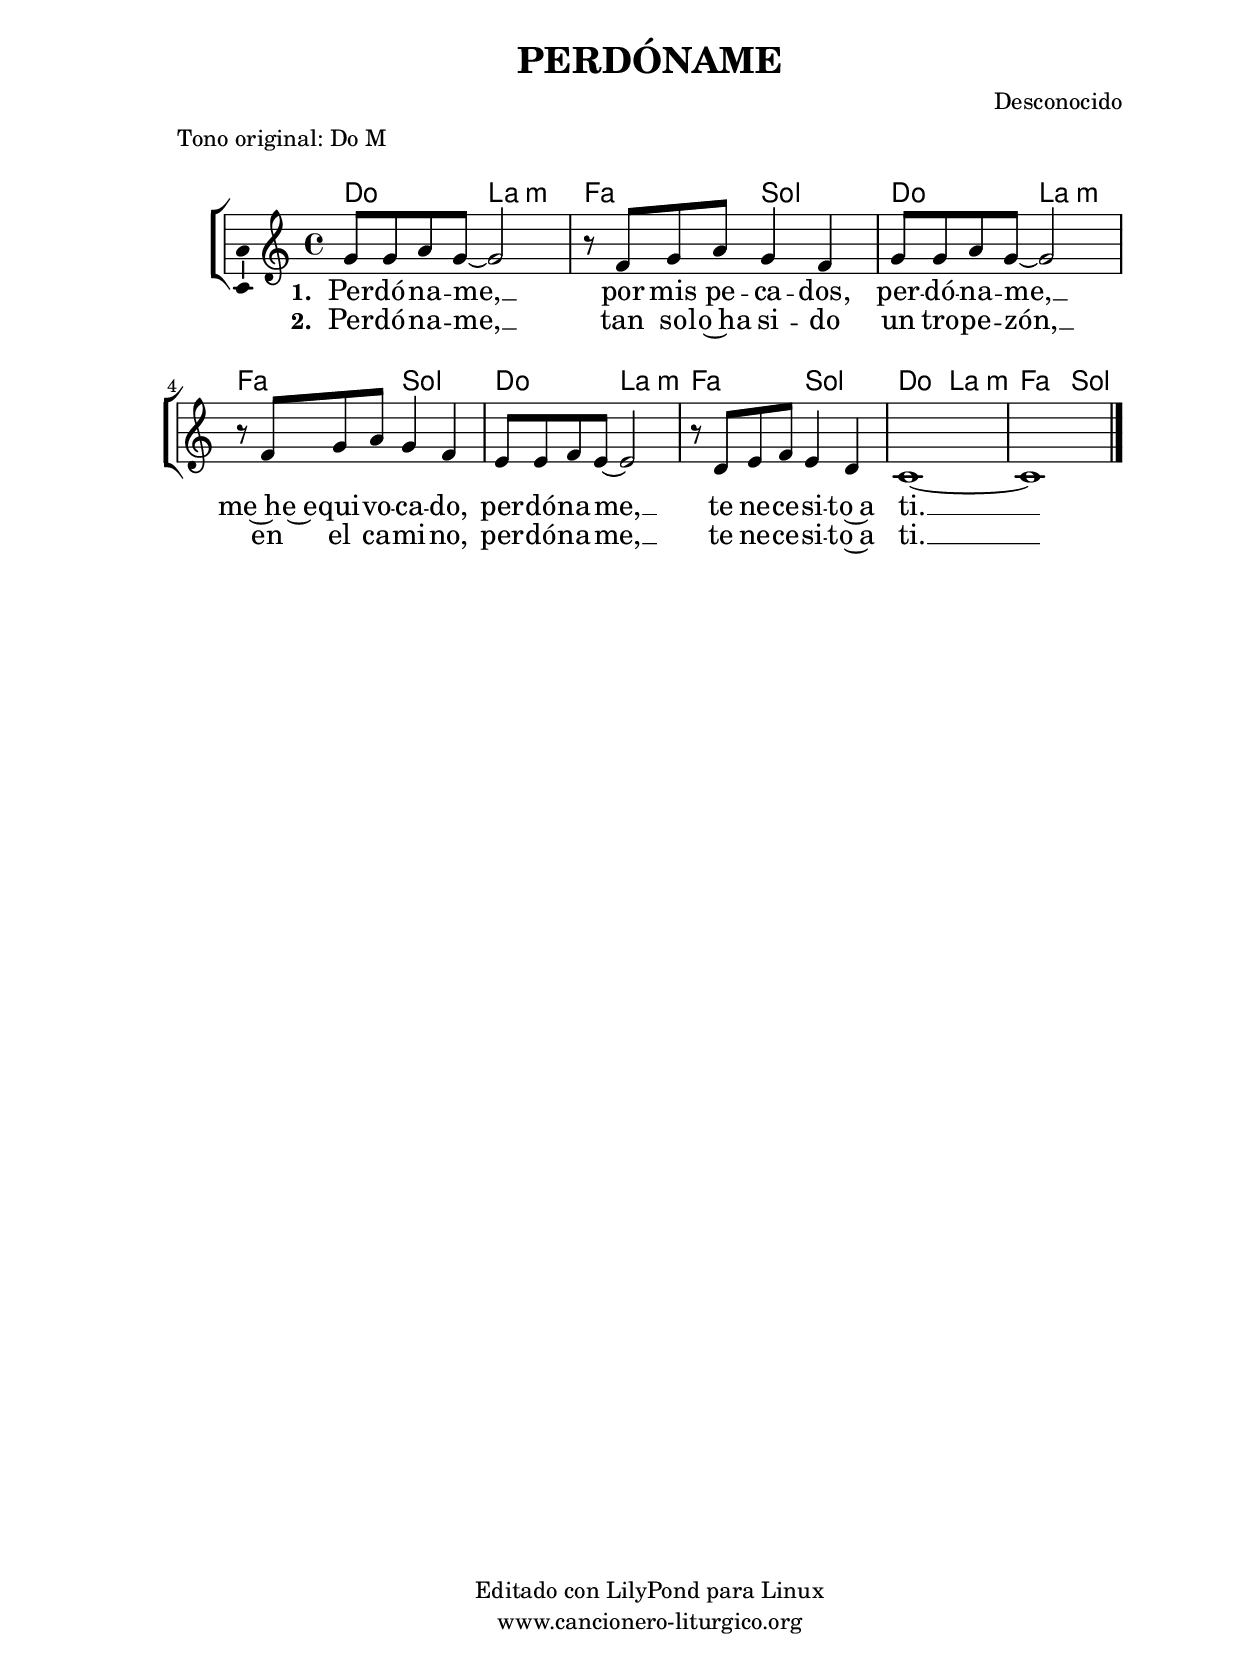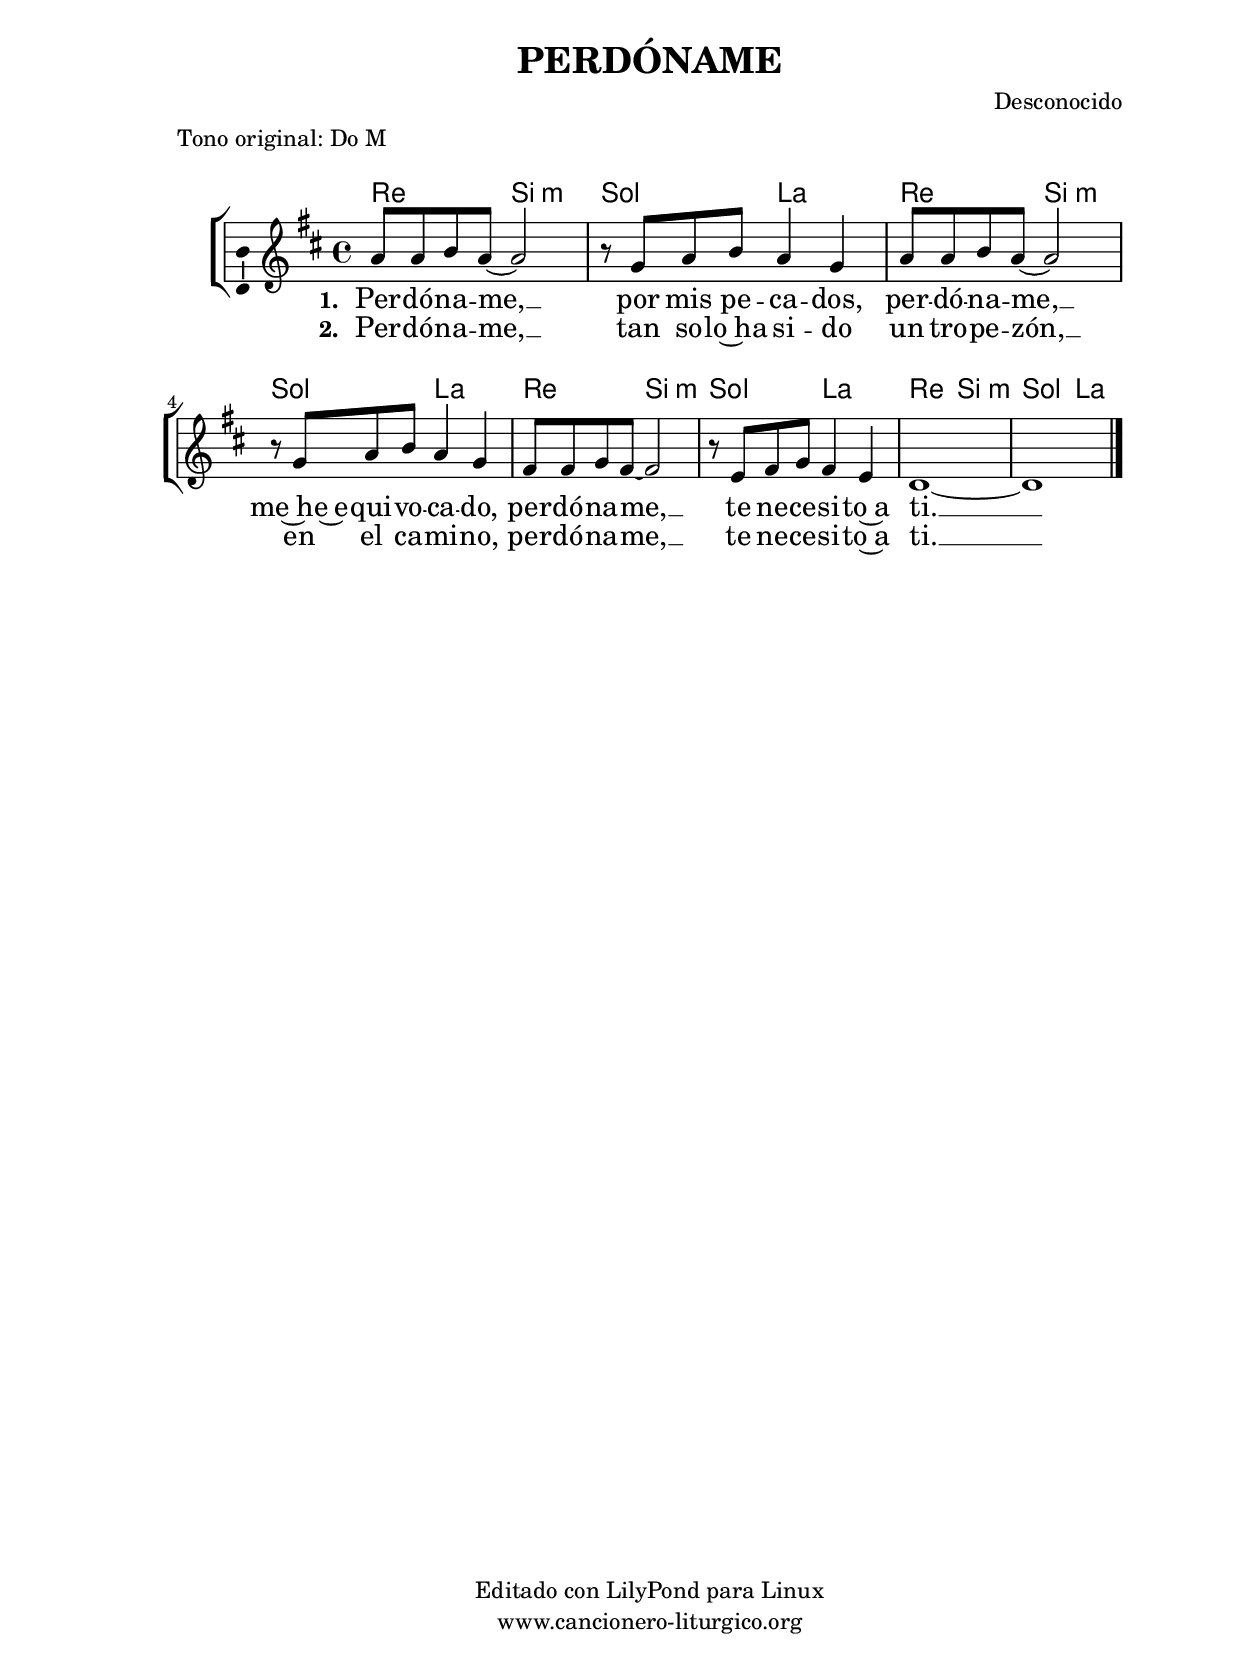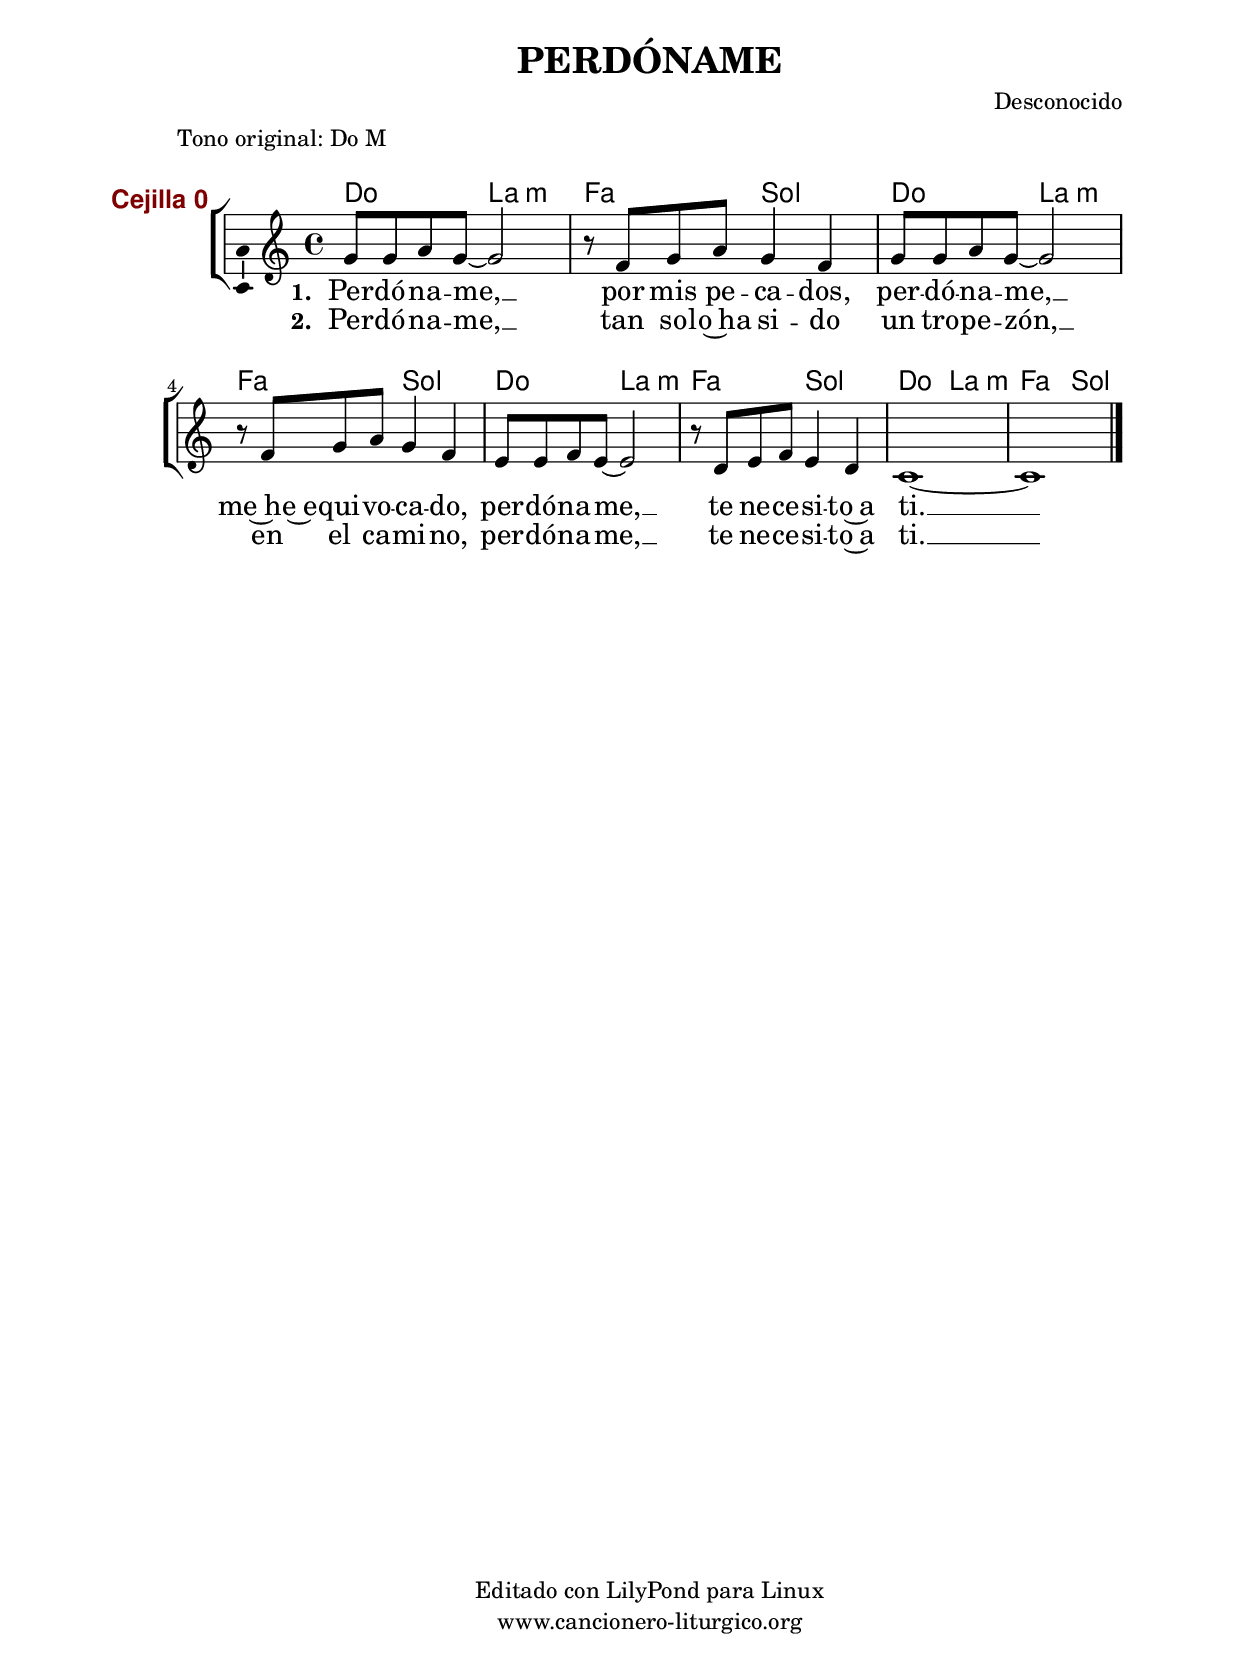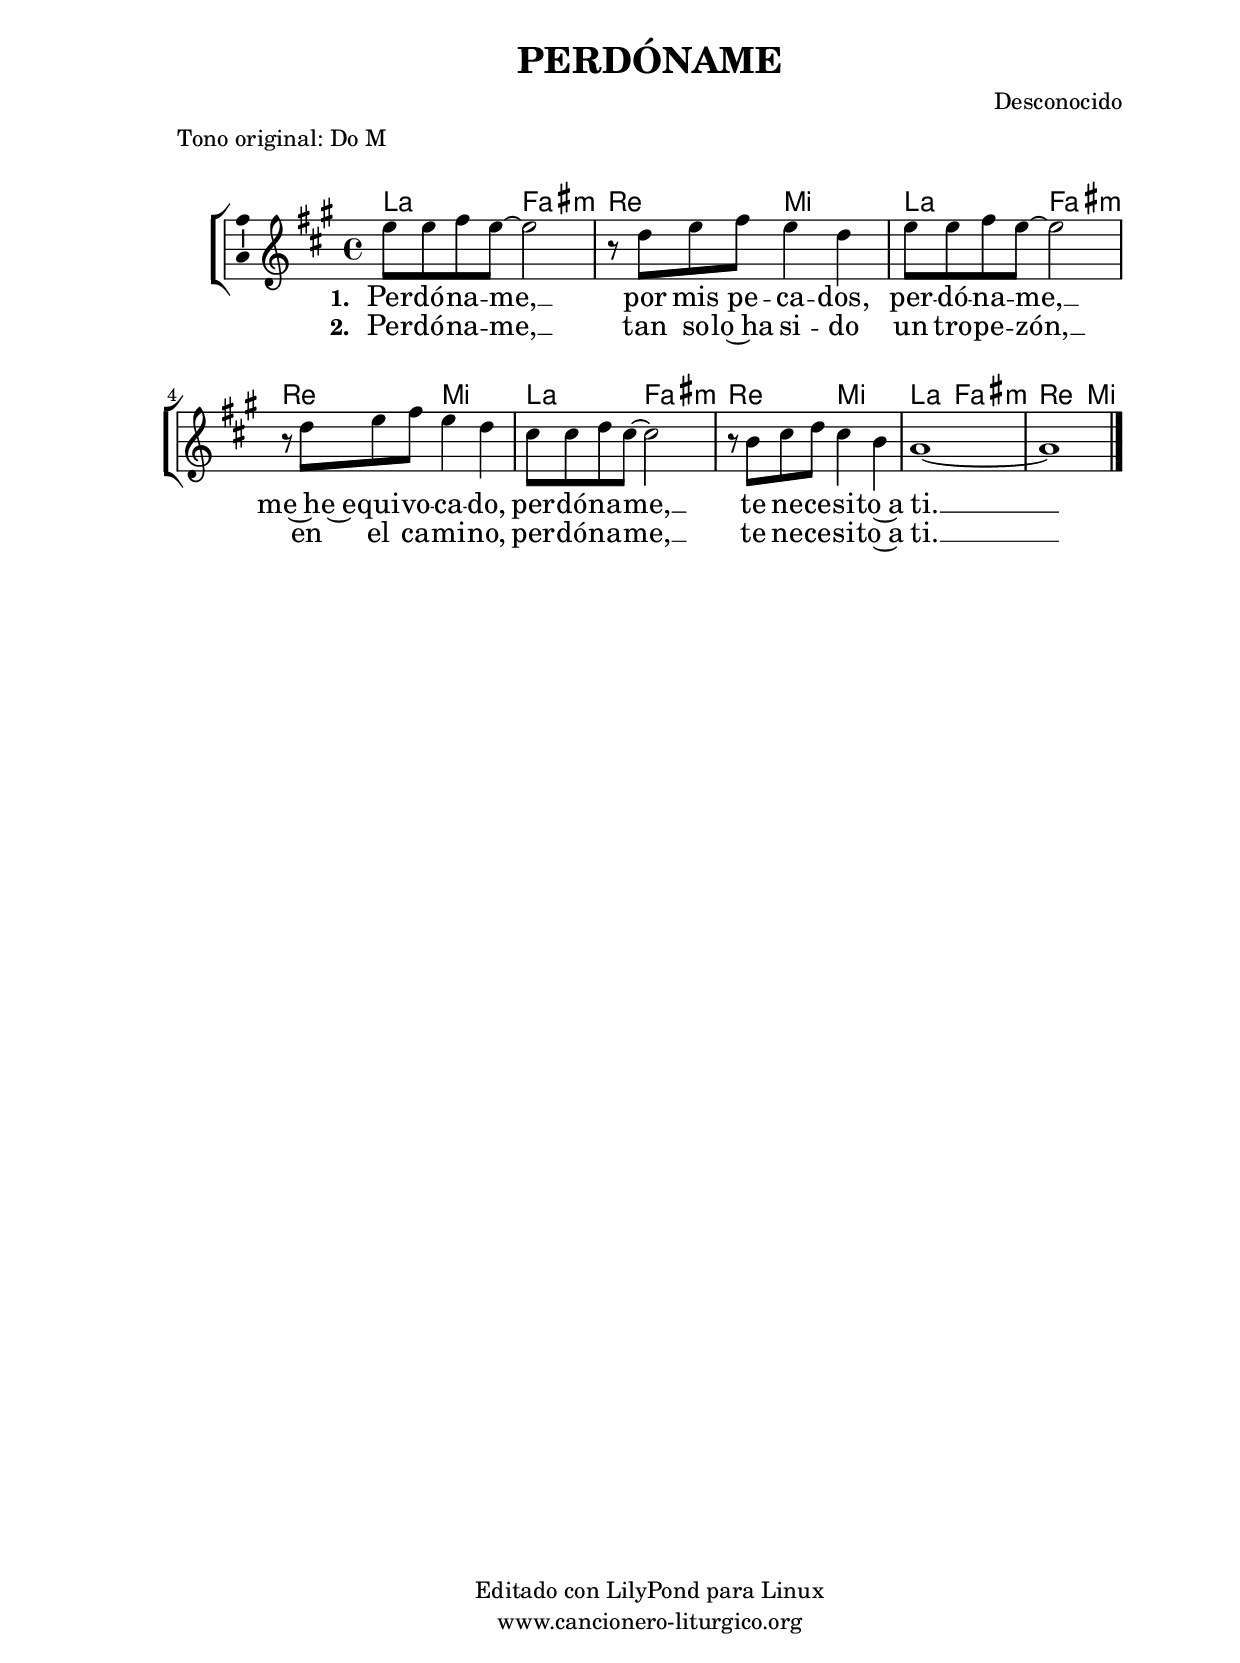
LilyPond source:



%versión de lilypond para la que se ha escrito esta partitura:
\version "2.16.0"

	%Tamaño papel
	#(set-default-paper-size "a4")
	%Tamaño partitura
	#(set-global-staff-size 20)
	%No responde al pulsar sobre una nota
	#(ly:set-option 'point-and-click #f)

%parámetros del encabezamiento:
\header {
	title = "PERDÓNAME"
	subtitle = ""
	composer = "Desconocido"
	poet = ""
	meter = "Tono original: Do M"
	arranger = ""
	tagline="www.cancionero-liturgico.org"
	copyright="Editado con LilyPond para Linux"
	tiempo = ""
	usos = "Kyrie"
	letra = ""
	}

%parámetros asociados al papel:
\paper  {
	oddHeaderMarkup = \markup {\fill-line { \on-the-fly #not-first-page \fromproperty #'header:title \on-the-fly #not-first-page \fromproperty #'header:composer }}
	evenHeaderMarkup = \markup {\fill-line { \fromproperty #'header:composer \fromproperty #'header:title }}
	#(set-paper-size "a4")
	print-page-number = ##f
	first-page-number = 1
	print-first-page-number = ##f
%	head-separation = 3.0 \cm
	top-margin = 2.0 \cm
	bottom-margin = 0.5\cm
%%%	bottom-margin = 0.25\cm
	left-margin = 3.0 \cm
	line-width = 16.0 \cm 
	indent = 8\mm
	interscoreline = 2.\mm
	between-system-space = 15\mm
%	para que las partituras no llenen la hoja:
	ragged-bottom = ##t
%	idem para la última hoja:
	ragged-last-bottom = ##f
%	para que las partituras llenen el ancho del papel:
	ragged-last = ##f
	after-title-space = 2.5 \cm
%page-count=1
%system-count=6

	%Flexible Vertical Spacing
	markup-markup-spacing =
	#'((basic-distance . 15) (minimum-distance . 10) (padding . 3))
	markup-system-spacing =
	#'((basic-distance . 15) (minimum-distance . 15) (padding . 3))
	system-system-spacing =
	#'((basic-distance . 15) (minimum-distance . 15) (padding . 3))
	score-system-spacing =
	#'((basic-distance . 10) (minimum-distance . 10) (padding . 5))
%	top-system-spacing = % header
%	#'((basic-distance . 8) (minimum-distance . 0) (padding . 0))
%	top-markup-spacing =
%	#'((basic-distance . 20) (minimum-distance . 20) (padding . 0))
	last-bottom-spacing = % footer
	#'((basic-distance . 10) (minimum-distance . 10) (padding . 0))
	score-markup-spacing =
	#'((basic-distance . 10) (minimum-distance . 10) (padding . 0))

	}


%parámetros que afectan a toda la partitura:
global =  {
	%clave de sol (G):
	\clef G
	%armadura:
%	\transpose a c'
	\key c \major
	\tempo 4=128
	\set Score.tempoHideNote = ##t
	}


acordes = {
	\italianChords
	\chordmode {
%	\transpose a c'
{

c2 a:m f g c a:m f g c a:m f g c a:m f g

}
}
}

melodia = 
%	\transpose a c'
{
\relative c''{

\time 4/4

g8 g a g~g2
r8 f8 g a g4 f
g8 g a g~g2
r8 f8 g a g4 f
e8 e f e~e2
r8 d8 e f e4 d
c1~
c1

\bar "|."
}
}


texto = \lyricmode {

\set stanza =#"1. " 
Per -- dó -- na -- me, __ por mis pe -- ca -- dos,
per -- dó -- na -- me, __ me~he~e -- qui -- vo -- ca -- do,
per -- dó -- na -- me, __ te ne -- ce -- si -- to~a ti. __

}

textodos = \lyricmode {

\set stanza =#"2. " 
Per -- dó -- na -- me, __ tan so -- lo~ha si -- do
un tro -- pe -- zón, __ en el ca -- mi -- no,
per -- dó -- na -- me, __ te ne -- ce -- si -- to~a ti. __

}


acordesStaff = \context ChordNames = acordesStaff <<
	\set chordChanges = ##t
	\acordes
	>>


%%%%%%%%%%%%%%%%%%%%%%%%%%%%%%%%%%% CEJILLA %%%%%%%%%%%%%%%%%%%%%%%%%%%%%%%%%%%
acordescejilla = {
%%%	\override ChordNames.ChordName #'font-size = #-1
%%%	\override ChordNames.ChordName #'font-series = #'bold
	\transpose c c {
		\acordes
		}
	}

acordescejillaStaff = \context ChordNames = acordescejillaStaff <<
	\set Staff.instrumentName = \markup \with-color #darkred \larger \bold \sans "Cejilla 0"
	\set chordChanges = ##t
	\acordescejilla
	>>
%%%%%%%%%%%%%%%%%%%%%%%%%%%%%%%%%%% CEJILLA %%%%%%%%%%%%%%%%%%%%%%%%%%%%%%%%%%%


vozStaff = \context Voice = vozStaff
\with {\consists "Ambitus_engraver"}
<<
%	\set Staff.instrumentName = ""
%	\set Staff.shortInstrumentName = ""
%	\set Staff.midiInstrument = #"clarinet"
%	\set Staff.midiInstrument = #"cello"
	\set Staff.midiInstrument = #"flute"
%	\set Staff.midiInstrument = #"electric guitar (jazz)"
%	\set Staff.midiInstrument = #"english horn"
%	\set Staff.midiInstrument = #"violin"
%	\set Staff.midiInstrument = #"glockenspiel"
	\set Staff.midiMinimumVolume = #0.7
	\set Staff.midiMaximumVolume = #0.9
	\global
	\melodia
	>>

textoStaff = \context Lyrics = textoStaff <<
	\lyricsto vozStaff \texto
	>>

textodosStaff = \context Lyrics = textodosStaff <<
	\lyricsto vozStaff \textodos
	>>


\book {
	\score {
		\context ChoirStaff {
			\override StaffGroup.SystemStartBracket #'collapse-height = #1
			\override Score.SystemStartBar #'collapse-height = #1
			<<
			\acordesStaff
			\vozStaff
			\textoStaff
			\textodosStaff
			>>
			}
		\layout {
	    		\context {
				\Lyrics
				\override LyricText #'font-size = #2
				}
	   		 \context {
				\Score
				\override StaffSymbol #'staff-space = #(magstep +3)
				}
			}
		}
	\score {
		\unfoldRepeats
		\context ChoirStaff {
			<<
			\acordesStaff
			\vozStaff
			>>
			}
		\midi {
	  		\context {
	  			\Score
				tempoWholesPerMinute = #(ly:make-moment 70 4)
				}
			}
		}
	}


%Partitura para guitarra
#(define output-suffix "G")
\book {
	\score {
		\context ChoirStaff {
			\override StaffGroup.SystemStartBracket #'collapse-height = #1
			\override Score.SystemStartBar #'collapse-height = #1
			<<
			\acordescejillaStaff
			\vozStaff
			\textoStaff
			\textodosStaff
			>>
			}
		\layout {
%%%%%%%%%%%%%%%%%%%%%%%%%%%%%%%%%%% CEJILLA %%%%%%%%%%%%%%%%%%%%%%%%%%%%%%%%%%%
			\context {
				\ChordNames \consists Instrument_name_engraver
				}
%%%%%%%%%%%%%%%%%%%%%%%%%%%%%%%%%%% CEJILLA %%%%%%%%%%%%%%%%%%%%%%%%%%%%%%%%%%%
	    		\context {
				\Lyrics
				\override LyricText #'font-size = #2
				}
	   		 \context {
				\Score
				\override StaffSymbol #'staff-space = #(magstep +3)
				}
			}
		}
	}


#(define output-suffix "C")
\book {
	\score {
		\context ChoirStaff {
			\override StaffGroup.SystemStartBracket #'collapse-height = #1
			\override Score.SystemStartBar #'collapse-height = #1
\transpose c d
			<<
			\acordesStaff
			\vozStaff
			\textoStaff
			\textodosStaff
			>>
			}
		\layout {
	    		\context {
				\Lyrics
				\override LyricText #'font-size = #2
				}
	   		 \context {
				\Score
				\override StaffSymbol #'staff-space = #(magstep +3)
				}
			}
		}
	}


#(define output-suffix "S")
\book {
	\score {
		\context ChoirStaff {
			\override StaffGroup.SystemStartBracket #'collapse-height = #1
			\override Score.SystemStartBar #'collapse-height = #1
\transpose c a
			<<
			\acordesStaff
			\vozStaff
			\textoStaff
			\textodosStaff
			>>
			}
		\layout {
	    		\context {
				\Lyrics
				\override LyricText #'font-size = #2
				}
	   		 \context {
				\Score
				\override StaffSymbol #'staff-space = #(magstep +3)
				}
			}
		}
	}


